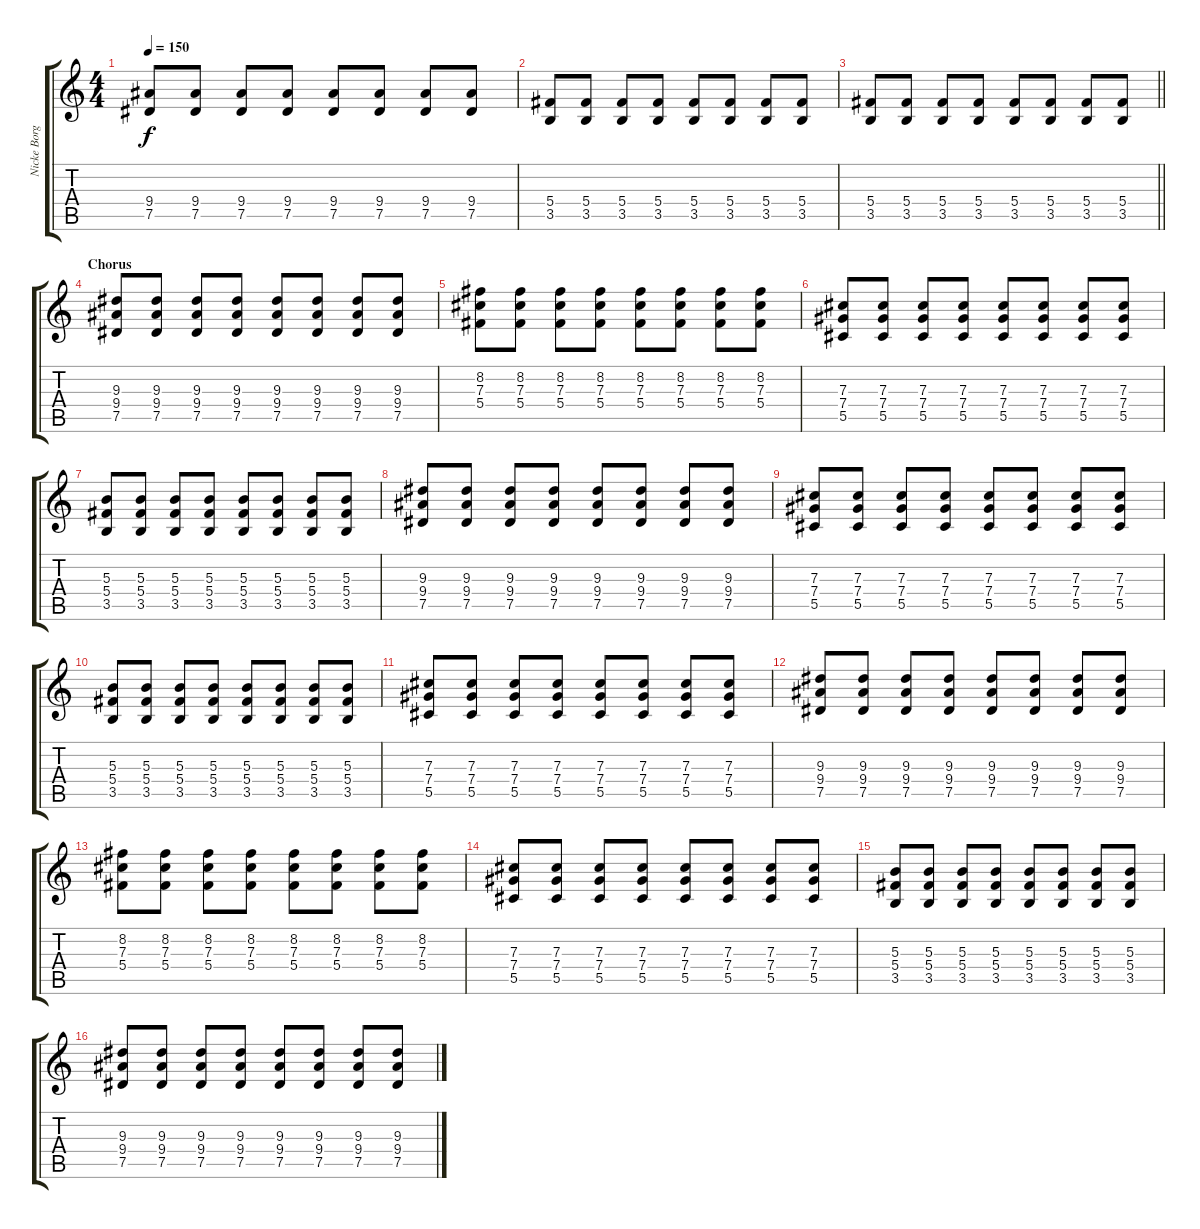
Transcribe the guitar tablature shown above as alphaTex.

\track ("Nicke Borg" "Nicke Borg") {instrument distortionguitar}
\staff {score tabs}
\tuning (Eb4 Bb3 Gb3 Db3 Ab2 Eb2) {hide}
\ts (4 4)
\tempo 150
\clef g2
\ks c
(9.4 7.5).8{dy f} (9.4 7.5).8 (9.4 7.5).8 (9.4 7.5).8 (9.4 7.5).8 (9.4 7.5).8 (9.4 7.5).8 (9.4 7.5).8 |
(5.4 3.5).8 (5.4 3.5).8 (5.4 3.5).8 (5.4 3.5).8 (5.4 3.5).8 (5.4 3.5).8 (5.4 3.5).8 (5.4 3.5).8 |
\barLineRight lightlight
(5.4 3.5).8 (5.4 3.5).8 (5.4 3.5).8 (5.4 3.5).8 (5.4 3.5).8 (5.4 3.5).8 (5.4 3.5).8 (5.4 3.5).8 |
\section ("" "Chorus")
(9.3 9.4 7.5).8 (9.3 9.4 7.5).8 (9.3 9.4 7.5).8 (9.3 9.4 7.5).8 (9.3 9.4 7.5).8 (9.3 9.4 7.5).8 (9.3 9.4 7.5).8 (9.3 9.4 7.5).8 |
(8.2 7.3 5.4).8 (8.2 7.3 5.4).8 (8.2 7.3 5.4).8 (8.2 7.3 5.4).8 (8.2 7.3 5.4).8 (8.2 7.3 5.4).8 (8.2 7.3 5.4).8 (8.2 7.3 5.4).8 |
(7.3 7.4 5.5).8 (7.3 7.4 5.5).8 (7.3 7.4 5.5).8 (7.3 7.4 5.5).8 (7.3 7.4 5.5).8 (7.3 7.4 5.5).8 (7.3 7.4 5.5).8 (7.3 7.4 5.5).8 |
(5.3 5.4 3.5).8 (5.3 5.4 3.5).8 (5.3 5.4 3.5).8 (5.3 5.4 3.5).8 (5.3 5.4 3.5).8 (5.3 5.4 3.5).8 (5.3 5.4 3.5).8 (5.3 5.4 3.5).8 |
(9.3 9.4 7.5).8 (9.3 9.4 7.5).8 (9.3 9.4 7.5).8 (9.3 9.4 7.5).8 (9.3 9.4 7.5).8 (9.3 9.4 7.5).8 (9.3 9.4 7.5).8 (9.3 9.4 7.5).8 |
(7.3 7.4 5.5).8 (7.3 7.4 5.5).8 (7.3 7.4 5.5).8 (7.3 7.4 5.5).8 (7.3 7.4 5.5).8 (7.3 7.4 5.5).8 (7.3 7.4 5.5).8 (7.3 7.4 5.5).8 |
(5.3 5.4 3.5).8 (5.3 5.4 3.5).8 (5.3 5.4 3.5).8 (5.3 5.4 3.5).8 (5.3 5.4 3.5).8 (5.3 5.4 3.5).8 (5.3 5.4 3.5).8 (5.3 5.4 3.5).8 |
(7.3 7.4 5.5).8 (7.3 7.4 5.5).8 (7.3 7.4 5.5).8 (7.3 7.4 5.5).8 (7.3 7.4 5.5).8 (7.3 7.4 5.5).8 (7.3 7.4 5.5).8 (7.3 7.4 5.5).8 |
(9.3 9.4 7.5).8 (9.3 9.4 7.5).8 (9.3 9.4 7.5).8 (9.3 9.4 7.5).8 (9.3 9.4 7.5).8 (9.3 9.4 7.5).8 (9.3 9.4 7.5).8 (9.3 9.4 7.5).8 |
(8.2 7.3 5.4).8 (8.2 7.3 5.4).8 (8.2 7.3 5.4).8 (8.2 7.3 5.4).8 (8.2 7.3 5.4).8 (8.2 7.3 5.4).8 (8.2 7.3 5.4).8 (8.2 7.3 5.4).8 |
(7.3 7.4 5.5).8 (7.3 7.4 5.5).8 (7.3 7.4 5.5).8 (7.3 7.4 5.5).8 (7.3 7.4 5.5).8 (7.3 7.4 5.5).8 (7.3 7.4 5.5).8 (7.3 7.4 5.5).8 |
(5.3 5.4 3.5).8 (5.3 5.4 3.5).8 (5.3 5.4 3.5).8 (5.3 5.4 3.5).8 (5.3 5.4 3.5).8 (5.3 5.4 3.5).8 (5.3 5.4 3.5).8 (5.3 5.4 3.5).8 |
(9.3 9.4 7.5).8 (9.3 9.4 7.5).8 (9.3 9.4 7.5).8 (9.3 9.4 7.5).8 (9.3 9.4 7.5).8 (9.3 9.4 7.5).8 (9.3 9.4 7.5).8 (9.3 9.4 7.5).8
